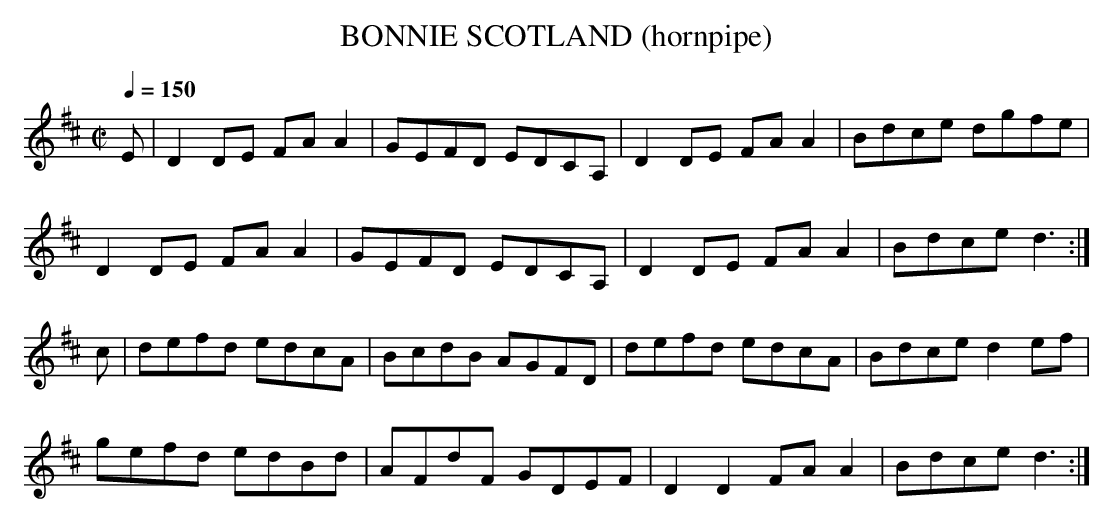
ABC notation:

X:1
T:BONNIE SCOTLAND (hornpipe)
Q:1/4=150
L:1/8
M:C|
K:D
E|D2DE FAA2|GEFD EDCA,|D2DE FAA2|Bdce dgfe|
D2DE FAA2|GEFD EDCA,|D2DE FAA2|Bdce d3 :|
c|defd edcA|BcdB AGFD|defd edcA|Bdce d2ef|
gefd edBd|AFdF GDEF|D2D2 FAA2|Bdce d3 :|
